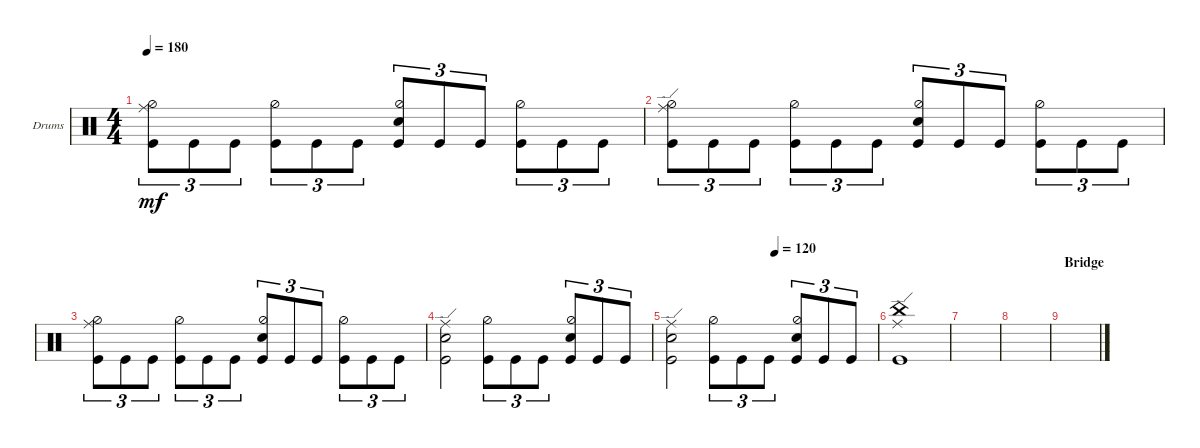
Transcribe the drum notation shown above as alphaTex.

\defaultSystemsLayout 4
\bracketExtendMode groupsimilarinstruments
\multiBarRest
\firstSystemTrackNameOrientation horizontal
\otherSystemsTrackNameOrientation horizontal
\track ("Prakarsh" "Drums") {instrument percussion}
\staff {score}
\articulation defaults
\ts (4 4)
\tempo 180
\clef neutral
\ks c
("Kick (hit)" "Hi-Hat (half)" "Ride (middle)").8{tu (3 2) dy mf} "Kick (hit)".8{tu (3 2)} "Kick (hit)".8{tu (3 2)} ("Kick (hit)" "Hi-Hat (half)").8{tu (3 2)} "Kick (hit)".8{tu (3 2)} "Kick (hit)".8{tu (3 2)} ("Kick (hit)" "Hi-Hat (half)" "Snare (hit) 2").8{tu (3 2)} "Kick (hit)".8{tu (3 2)} "Kick (hit)".8{tu (3 2)} ("Kick (hit)" "Hi-Hat (half)").8{tu (3 2)} "Kick (hit)".8{tu (3 2)} "Kick (hit)".8{tu (3 2)} |
("Kick (hit)" "Hi-Hat (half)" "Ride (edge)").8{tu (3 2)} "Kick (hit)".8{tu (3 2)} "Kick (hit)".8{tu (3 2)} ("Kick (hit)" "Hi-Hat (half)").8{tu (3 2)} "Kick (hit)".8{tu (3 2)} "Kick (hit)".8{tu (3 2)} ("Kick (hit)" "Hi-Hat (half)" "Snare (hit) 2").8{tu (3 2)} "Kick (hit)".8{tu (3 2)} "Kick (hit)".8{tu (3 2)} ("Kick (hit)" "Hi-Hat (half)").8{tu (3 2)} "Kick (hit)".8{tu (3 2)} "Kick (hit)".8{tu (3 2)} |
("Kick (hit)" "Hi-Hat (half)" "Ride (middle)").8{tu (3 2)} "Kick (hit)".8{tu (3 2)} "Kick (hit)".8{tu (3 2)} ("Kick (hit)" "Hi-Hat (half)").8{tu (3 2)} "Kick (hit)".8{tu (3 2)} "Kick (hit)".8{tu (3 2)} ("Kick (hit)" "Hi-Hat (half)" "Snare (hit) 2").8{tu (3 2)} "Kick (hit)".8{tu (3 2)} "Kick (hit)".8{tu (3 2)} ("Kick (hit)" "Hi-Hat (half)").8{tu (3 2)} "Kick (hit)".8{tu (3 2)} "Kick (hit)".8{tu (3 2)} |
("Kick (hit)" "Snare (hit) 2" "Ride (edge)").2 ("Kick (hit)" "Hi-Hat (half)").8{tu (3 2)} "Kick (hit)".8{tu (3 2)} "Kick (hit)".8{tu (3 2)} ("Kick (hit)" "Snare (hit) 2" "Hi-Hat (half)").8{tu (3 2)} "Kick (hit)".8{tu (3 2)} "Kick (hit)".8{tu (3 2)} |
\tempo (120 0.50625)
("Kick (hit)" "Snare (hit) 2" "Ride (edge)").2 ("Kick (hit)" "Hi-Hat (half)").8{tu (3 2)} "Kick (hit)".8{tu (3 2)} "Kick (hit)".8{tu (3 2)} ("Kick (hit)" "Snare (hit) 2" "Hi-Hat (half)").8{tu (3 2)} "Kick (hit)".8{tu (3 2)} "Kick (hit)".8{tu (3 2)} |
("Kick (hit)" "Ride (edge)" "China (hit)").1 |
|
|
\section ("" "Bridge")
